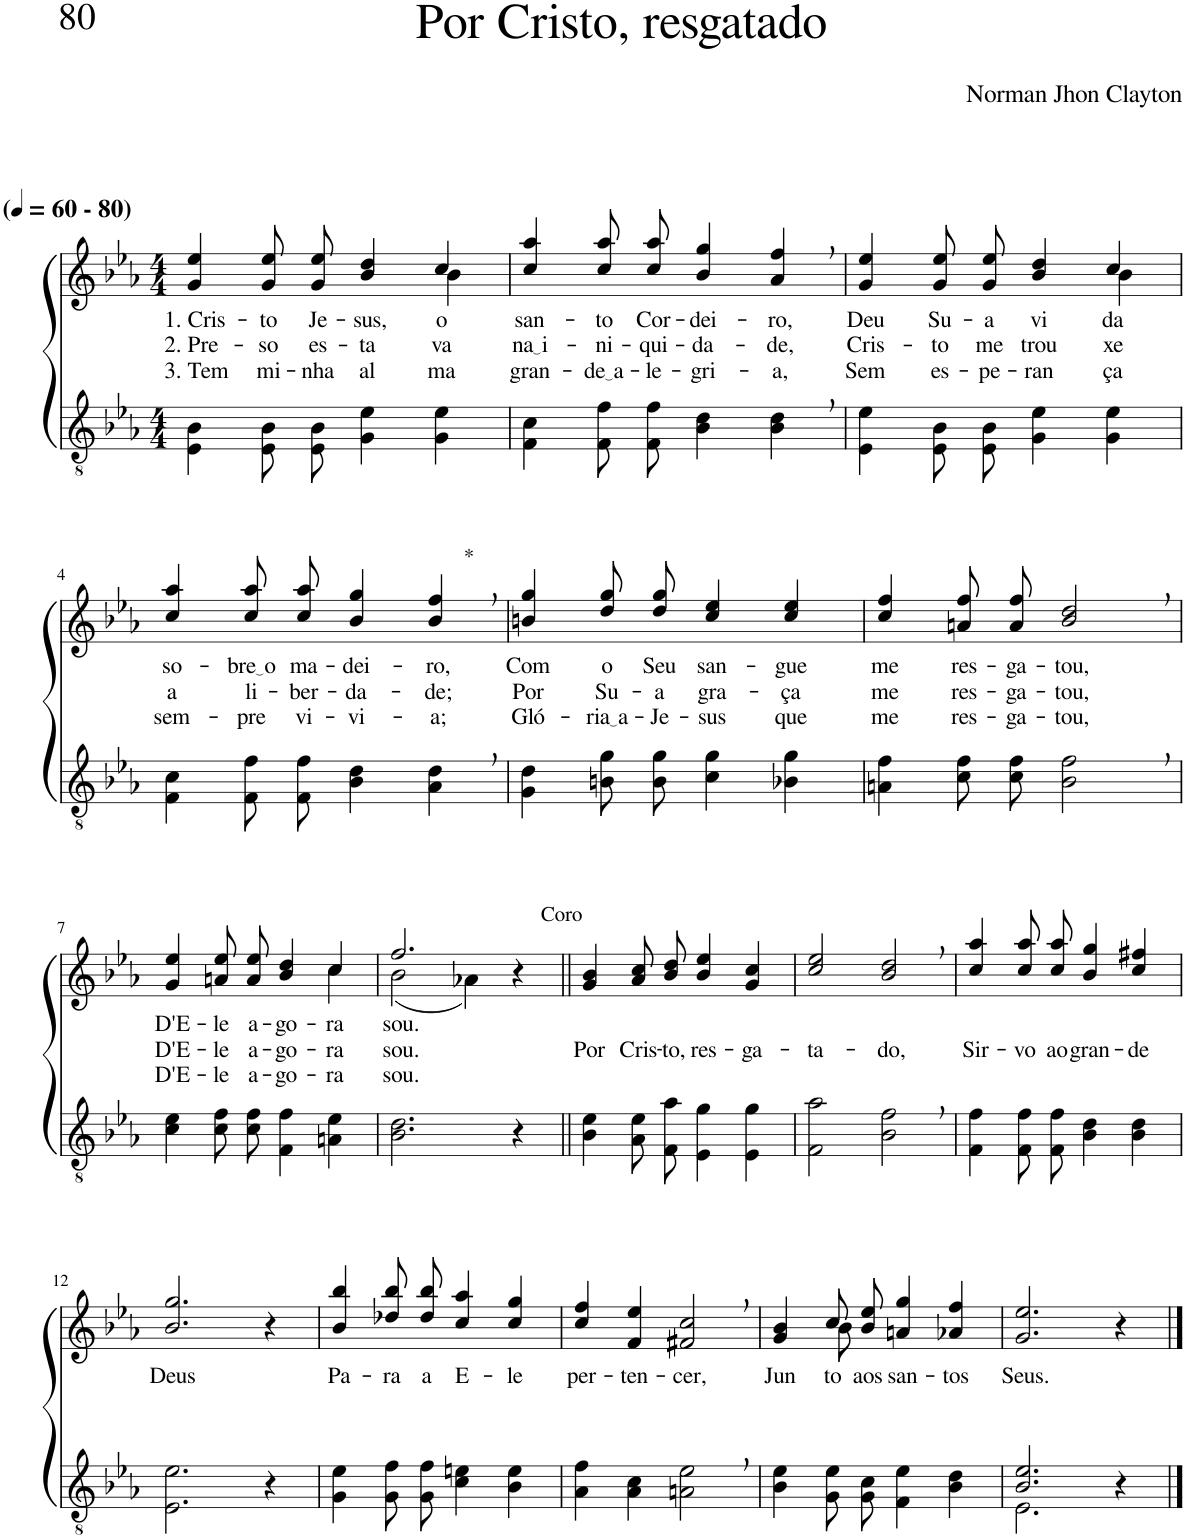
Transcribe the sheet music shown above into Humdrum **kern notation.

**kern	**kern	**text	**text	**text
*part2	*part1	*part1	*part1	*part1
*staff2	*staff1	*staff1	*staff1	*staff1
*I"Parte III e IV	*I"Parte I e II	*	*	*
*clefGv2	*clefG2	*	*	*
*Trd4c7	*Trd4c7	*	*	*
*k[b-e-a-]	*k[b-e-a-]	*	*	*
*M4/4	*M4/4	*	*	*
*MM60	*MM60	*	*	*
=1	=1	=1	=1	=1
!	!LO:TX:a:B:t=(	!	!	!
!	!LO:TX:a:B:t=- 80)	!	!	!
!	!	!LO:LY:b	!LO:LY:b	!LO:LY:b
*	*^	*	*	*
4E-\ 4B-\	4g/ 4ee-/	2.ryy	1. Cris-	2. Pre-	3. Tem
!	!	!	!LO:LY:b	!LO:LY:b	!LO:LY:b
8E-/ 8B-/L	8g\ 8ee-\L	.	-to	-so	mi-
!	!	!	!LO:LY:b	!LO:LY:b	!LO:LY:b
8E-/ 8B-/J	8g\ 8ee-\J	.	Je-	es-	-nha
!	!	!	!LO:LY:b	!LO:LY:b	!LO:LY:b
4G\ 4e-\	4b-/ 4dd/	.	-sus,	-ta-	al-
!	!	!	!LO:LY:b	!LO:LY:b	!LO:LY:b
4G\ 4e-\	4cc/	4b-\	o	-va	-ma
=2	=2	=2	=2	=2	=2
!	!	!	!LO:LY:b	!LO:LY:b	!LO:LY:b
*	*v	*v	*	*	*
4F\ 4c\	4cc/ 4aa-/	san-	na i	gran-
!	!	!LO:LY:b	!LO:LY:b	!LO:LY:b
8F\ 8f\L	8cc\ 8aa-\L	-to	-ni-	de a
!	!	!LO:LY:b	!LO:LY:b	!LO:LY:b
8F\ 8f\J	8cc\ 8aa-\J	Cor-	-qui-	-le-
!	!	!LO:LY:b	!LO:LY:b	!LO:LY:b
4B-\ 4d\	4b-/ 4gg/	-dei-	-da-	-gri-
!	!	!LO:LY:b	!LO:LY:b	!LO:LY:b
4B-\, 4d\,	4a-/, 4ff/,	-ro,	-de,	-a,
=3	=3	=3	=3	=3
!	!	!LO:LY:b	!LO:LY:b	!LO:LY:b
*	*^	*	*	*
4E-\ 4e-\	4g/ 4ee-/	2.ryy	Deu	Cris-	Sem
!	!	!	!LO:LY:b	!LO:LY:b	!LO:LY:b
8E-/ 8B-/L	8g\ 8ee-\L	.	Su-	-to	es-
!	!	!	!LO:LY:b	!LO:LY:b	!LO:LY:b
8E-/ 8B-/J	8g\ 8ee-\J	.	-a	me	-pe-
!	!	!	!LO:LY:b	!LO:LY:b	!LO:LY:b
4G\ 4e-\	4b-/ 4dd/	.	vi-	trou-	-ran-
!	!	!	!LO:LY:b	!LO:LY:b	!LO:LY:b
4G\ 4e-\	4cc/	4b-\	-da	-xe	-ça
!!LO:LB:g=z
=4	=4	=4	=4	=4	=4
!	!	!	!LO:LY:b	!LO:LY:b	!LO:LY:b
*	*v	*v	*	*	*
4F\ 4c\	4cc/ 4aa-/	so-	a	sem-
!	!	!LO:LY:b	!LO:LY:b	!LO:LY:b
8F\ 8f\L	8cc\ 8aa-\L	bre o	li-	-pre
!	!	!LO:LY:b	!LO:LY:b	!LO:LY:b
8F\ 8f\J	8cc\ 8aa-\J	ma-	-ber-	vi-
!	!	!LO:LY:b	!LO:LY:b	!LO:LY:b
4B-\ 4d\	4b-/ 4gg/	-dei-	-da-	-vi-
!	!LO:TX:a:t=*	!	!	!
!	!	!LO:LY:b	!LO:LY:b	!LO:LY:b
4A-\, 4d\,	4b-/, 4ff/,	-ro,	-de;	-a;
=5	=5	=5	=5	=5
!	!	!LO:LY:b	!LO:LY:b	!LO:LY:b
4G\ 4d\	4bn/ 4gg/	Com	Por	Gló-
!	!	!LO:LY:b	!LO:LY:b	!LO:LY:b
8Bn\ 8g\L	8dd\ 8gg\L	o	Su-	ria a
!	!	!LO:LY:b	!LO:LY:b	!LO:LY:b
8B\ 8g\J	8dd\ 8gg\J	Seu	-a	-Je-
!	!	!LO:LY:b	!LO:LY:b	!LO:LY:b
4c\ 4g\	4cc/ 4ee-/	san-	gra-	-sus
!	!	!LO:LY:b	!LO:LY:b	!LO:LY:b
4B-X\ 4g\	4cc/ 4ee-/	-gue	-ça	que
=6	=6	=6	=6	=6
!	!	!LO:LY:b	!LO:LY:b	!LO:LY:b
4An\ 4f\	4cc/ 4ff/	me	me	me
!	!	!LO:LY:b	!LO:LY:b	!LO:LY:b
8c\ 8f\L	8an\ 8ff\L	res-	res-	res-
!	!	!LO:LY:b	!LO:LY:b	!LO:LY:b
8c\ 8f\J	8a\ 8ff\J	-ga-	-ga-	-ga-
!	!	!LO:LY:b	!LO:LY:b	!LO:LY:b
2B-\, 2f\,	2b-/, 2dd/,	-tou,	-tou,	-tou,
!!LO:LB:g=z
=7	=7	=7	=7	=7
*	*^	*	*	*
!	!	!	!LO:LY:b	!LO:LY:b	!LO:LY:b
4c\ 4e-\	2.ryy	4g/ 4ee-/	D'E-	D'E-	D'E-
!	!	!	!LO:LY:b	!LO:LY:b	!LO:LY:b
8c\ 8f\L	.	8an\ 8ee-\L	-le	-le	-le
!	!	!	!LO:LY:b	!LO:LY:b	!LO:LY:b
8c\ 8f\J	.	8a\ 8ee-\J	a-	a-	a-
!	!	!	!LO:LY:b	!LO:LY:b	!LO:LY:b
4F\ 4f\	.	4b-/ 4dd/	-go-	-go-	-go-
!	!	!	!LO:LY:b	!LO:LY:b	!LO:LY:b
4An\ 4e-\	4cc\	4cc/	-ra	-ra	-ra
=8	=8	=8	=8	=8	=8
!	!	!	!LO:LY:b	!LO:LY:b	!LO:LY:b
2.B-\ 2.d\	2.ff/	(2b-\	sou.	sou.	sou.
.	.	4a-X\)	.	.	.
!	!LO:TX:a:t=Coro	!	!	!	!
4r	4r	4ryy	.	.	.
=9||	=9||	=9||	=9||	=9||	=9||
!	!	!	!	!LO:LY:b	!
*	*v	*v	*	*	*
4B-\ 4e-\	4g/ 4b-/	.	Por	.
!	!	!	!LO:LY:b	!
8A-\ 8e-\L	8a-\ 8cc\L	.	Cris-	.
!	!	!	!LO:LY:b	!
8F\ 8a-\J	8b-\ 8dd\J	.	-to,	.
!	!	!	!LO:LY:b	!
4E-\ 4g\	4b-/ 4ee-/	.	res-	.
!	!	!	!LO:LY:b	!
4E-\ 4g\	4g/ 4cc/	.	-ga-	.
=10	=10	=10	=10	=10
!	!	!	!LO:LY:b	!
2F\ 2a-\	2cc/ 2ee-/	.	-ta-	.
!	!	!	!LO:LY:b	!
2B-\, 2f\,	2b-/, 2dd/,	.	-do,	.
=11	=11	=11	=11	=11
!	!	!	!LO:LY:b	!
4F\ 4f\	4cc/ 4aa-/	.	Sir-	.
!	!	!	!LO:LY:b	!
8F\ 8f\L	8cc\ 8aa-\L	.	-vo	.
!	!	!	!LO:LY:b	!
8F\ 8f\J	8cc\ 8aa-\J	.	ao	.
!	!	!	!LO:LY:b	!
4B-\ 4d\	4b-/ 4gg/	.	gran-	.
!	!	!	!LO:LY:b	!
4B-\ 4d\	4cc/ 4ff#X/	.	-de	.
!!LO:LB:g=z
=12	=12	=12	=12	=12
!	!	!LO:LY:b	!	!
2.E-\ 2.e-\	2.b-/ 2.gg/	Deus	.	.
4r	4r	.	.	.
=13	=13	=13	=13	=13
!	!	!LO:LY:b	!	!
4G\ 4e-\	4b-/ 4bb-/	Pa-	.	.
!	!	!LO:LY:b	!	!
8G\ 8f\L	8dd-X\ 8bb-\L	-ra	.	.
!	!	!LO:LY:b	!	!
8G\ 8f\J	8dd-\ 8bb-\J	a	.	.
!	!	!LO:LY:b	!	!
4c\ 4en\	4cc/ 4aa-/	E-	.	.
!	!	!LO:LY:b	!	!
4B-\ 4e\	4cc/ 4gg/	-le	.	.
=14	=14	=14	=14	=14
!	!	!LO:LY:b	!	!
4A-\ 4f\	4cc/ 4ff/	per-	.	.
!	!	!LO:LY:b	!	!
4A-\ 4c\	4f/ 4ee-/	-ten-	.	.
!	!	!LO:LY:b	!	!
2An\, 2e-\,	2f#X/, 2cc/,	-cer,	.	.
=15	=15	=15	=15	=15
!	!	!LO:LY:b	!	!
*	*^	*	*	*
4B-\ 4e-\	4g/ 4b-/	4ryy	Jun-	.	.
!	!	!	!LO:LY:b	!	!
8G/ 8e-/L	8cc\L	8b-\	-to	.	.
!	!	!	!LO:LY:b	!	!
8G/ 8c/J	8b-\ 8ee-\J	2ryy	aos	.	.
!	!	!	!LO:LY:b	!	!
4F\ 4e-\	4an/ 4gg/	.	san-	.	.
!	!	!	!LO:LY:b	!	!
4B-\ 4d\	4a-X/ 4ff/	.	-tos	.	.
.	.	8ryy	.	.	.
=16	=16	=16	=16	=16	=16
*^	*	*	*	*	*
!	!	!	!	!LO:LY:b	!	!
*	*	*v	*v	*	*	*
2.B-/ 2.e-/	2.E-\	2.g/ 2.ee-/	Seus.	.	.
4r	4ryy	4r	.	.	.
*v	*v	*	*	*	*
==	==	==	==	==
*-	*-	*-	*-	*-
